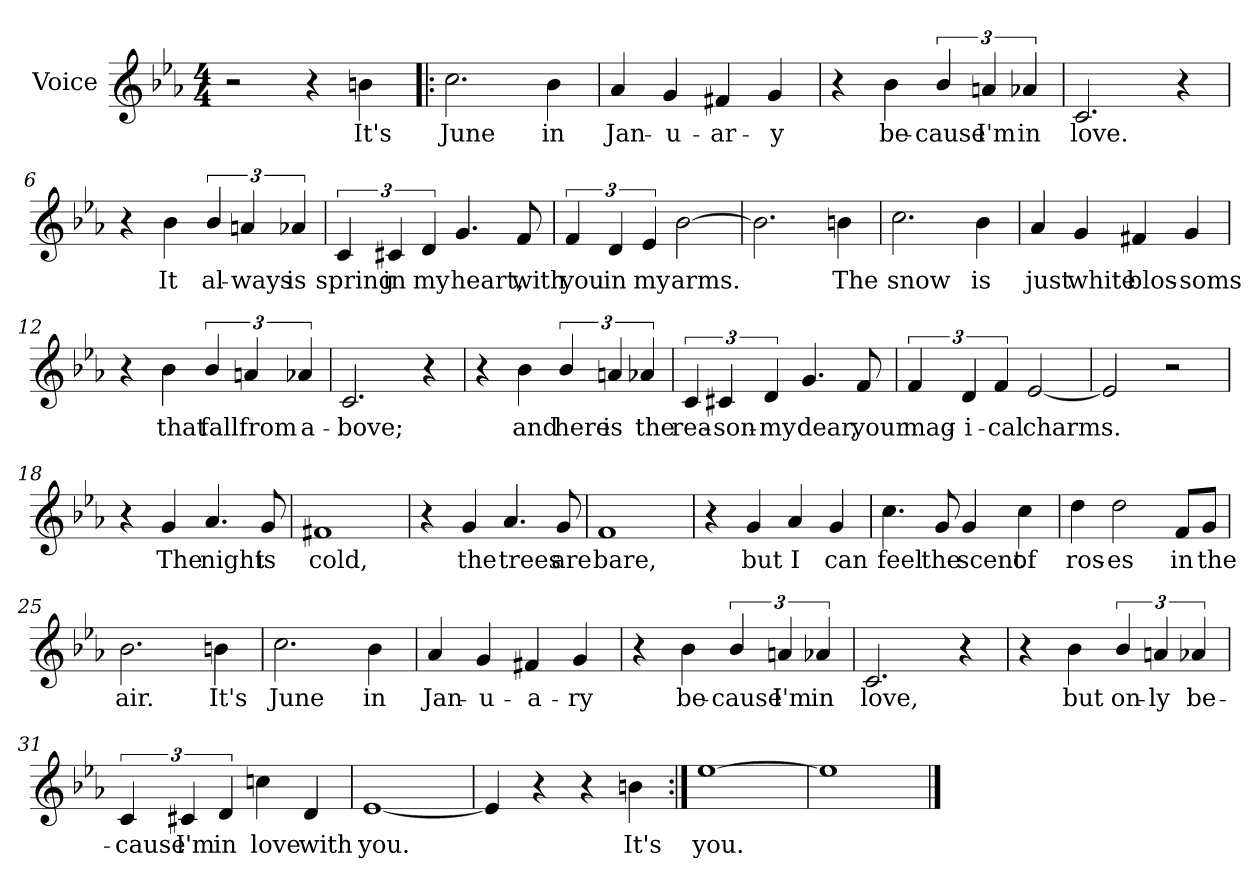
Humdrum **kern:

**kern	**text
*part1	*part1
*staff1	*staff1
*I"Voice	*
*clefG2	*
*k[b-e-a-]	*
*E-:	*
*M4/4	*
=1	=1
2r	.
4r	.
4bn\	It's
=2!|:	=2!|:
2.cc\	June
4b-\	in
=3	=3
4a-/	Jan-
4g/	-u-
4f#X/	-ar-
4g/	-y
=4	=4
4r	.
4b-\	be-
6b-/	-cause
6an/	I'm
6a-X/	in
=5	=5
2.c/	love.
4r	.
!!LO:LB:g=z
=6	=6
4r	.
4b-\	It
6b-/	al-
6an/	-ways
6a-X/	is
=7	=7
6c/	spring
6c#X/	in
6d/	my
4.g/	heart,
8f/	with
=8	=8
6f/	you
6d/	in
6e-/	my
[2b-\	arms.
=9	=9
2.b-\]	.
4bn\	The
=10	=10
2.cc\	snow
4b-\	is
!!LO:LB:g=z
=11	=11
4a-/	just
4g/	white
4f#X/	blos-
4g/	-soms
=12	=12
4r	.
4b-\	that
6b-/	fall
6an/	from
6a-X/	a-
=13	=13
2.c/	-bove;
4r	.
=14	=14
4r	.
4b-\	and
6b-/	here
6an/	is
6a-X/	the
!!LO:LB:g=z
=15	=15
6c/	rea-
6c#X/	-son-
6d/	my
4.g/	dear,
8f/	your
=16	=16
6f/	mag-
6d/	-i-
6f/	-cal
[2e-/	charms.
=17	=17
2e-/]	.
2r	.
=18	=18
4r	.
4g/	The
4.a-/	night
8g/	is
=19	=19
1f#X	cold,
!!LO:LB:g=z
=20	=20
4r	.
4g/	the
4.a-/	trees
8g/	are
=21	=21
1f	bare,
=22	=22
4r	.
4g/	but
4a-/	I
4g/	can
=23	=23
4.cc\	feel
8g/	the
4g/	scent
4cc\	of
=24	=24
4dd\	ros-
2dd\	-es
8f/L	in
8g/J	the
!!LO:LB:g=z
=25	=25
2.b-\	air.
4bn\	It's
=26	=26
2.cc\	June
4b-\	in
=27	=27
4a-/	Jan-
4g/	-u-
4f#X/	-a-
4g/	-ry
=28	=28
4r	.
4b-\	be-
6b-/	-cause
6an/	I'm
6a-X/	in
=29	=29
2.c/	love,
4r	.
=30	=30
4r	.
4b-\	but
6b-/	on-
6an/	-ly
6a-X/	be-
!!LO:LB:g=z
=31	=31
6c/	-cause
6c#X/	I'm
6d/	in
4ccn\	love
4d/	with
=32	=32
[1e-	you.
=33	=33
4e-/]	.
4r	.
4r	.
4bn\	It's
=34:|!	=34:|!
[1ee-	you.
=35	=35
1ee-]	.
==	==
*-	*-
